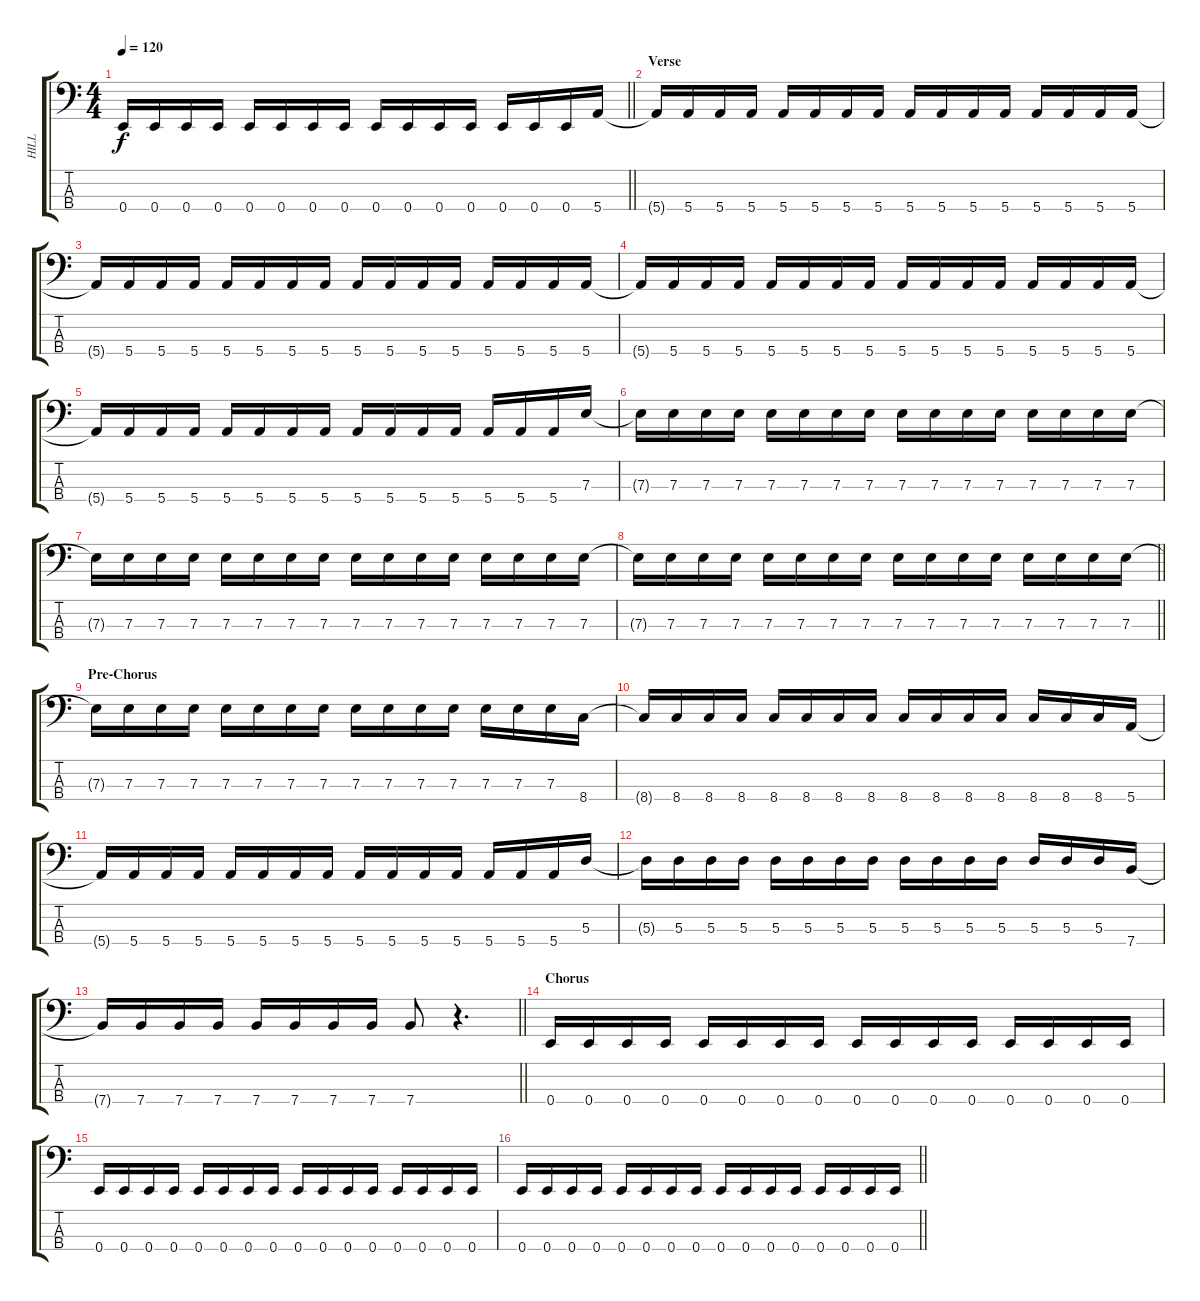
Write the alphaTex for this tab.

\track ("HILL" "HILL") {instrument electricbasspick}
\staff {score tabs}
\tuning (G2 D2 A1 E1) {hide}
\ts (4 4)
\tempo 120
\clef f4
\barLineRight lightlight
\ks c
0.4.16{dy f} 0.4.16 0.4.16 0.4.16 0.4.16 0.4.16 0.4.16 0.4.16 0.4.16 0.4.16 0.4.16 0.4.16 0.4.16 0.4.16 0.4.16 5.4.16 |
\section ("" "Verse")
5.4{t}.16 5.4.16 5.4.16 5.4.16 5.4.16 5.4.16 5.4.16 5.4.16 5.4.16 5.4.16 5.4.16 5.4.16 5.4.16 5.4.16 5.4.16 5.4.16 |
5.4{t}.16 5.4.16 5.4.16 5.4.16 5.4.16 5.4.16 5.4.16 5.4.16 5.4.16 5.4.16 5.4.16 5.4.16 5.4.16 5.4.16 5.4.16 5.4.16 |
5.4{t}.16 5.4.16 5.4.16 5.4.16 5.4.16 5.4.16 5.4.16 5.4.16 5.4.16 5.4.16 5.4.16 5.4.16 5.4.16 5.4.16 5.4.16 5.4.16 |
5.4{t}.16 5.4.16 5.4.16 5.4.16 5.4.16 5.4.16 5.4.16 5.4.16 5.4.16 5.4.16 5.4.16 5.4.16 5.4.16 5.4.16 5.4.16 7.3.16 |
7.3{t}.16 7.3.16 7.3.16 7.3.16 7.3.16 7.3.16 7.3.16 7.3.16 7.3.16 7.3.16 7.3.16 7.3.16 7.3.16 7.3.16 7.3.16 7.3.16 |
7.3{t}.16 7.3.16 7.3.16 7.3.16 7.3.16 7.3.16 7.3.16 7.3.16 7.3.16 7.3.16 7.3.16 7.3.16 7.3.16 7.3.16 7.3.16 7.3.16 |
\barLineRight lightlight
7.3{t}.16 7.3.16 7.3.16 7.3.16 7.3.16 7.3.16 7.3.16 7.3.16 7.3.16 7.3.16 7.3.16 7.3.16 7.3.16 7.3.16 7.3.16 7.3.16 |
\section ("" "Pre-Chorus")
7.3{t}.16 7.3.16 7.3.16 7.3.16 7.3.16 7.3.16 7.3.16 7.3.16 7.3.16 7.3.16 7.3.16 7.3.16 7.3.16 7.3.16 7.3.16 8.4.16 |
8.4{t}.16 8.4.16 8.4.16 8.4.16 8.4.16 8.4.16 8.4.16 8.4.16 8.4.16 8.4.16 8.4.16 8.4.16 8.4.16 8.4.16 8.4.16 5.4.16 |
5.4{t}.16 5.4.16 5.4.16 5.4.16 5.4.16 5.4.16 5.4.16 5.4.16 5.4.16 5.4.16 5.4.16 5.4.16 5.4.16 5.4.16 5.4.16 5.3.16 |
5.3{t}.16 5.3.16 5.3.16 5.3.16 5.3.16 5.3.16 5.3.16 5.3.16 5.3.16 5.3.16 5.3.16 5.3.16 5.3.16 5.3.16 5.3.16 7.4.16 |
\barLineRight lightlight
7.4{t}.16 7.4.16 7.4.16 7.4.16 7.4.16 7.4.16 7.4.16 7.4.16 7.4.8 r.4{d} |
\section ("" "Chorus")
0.4.16 0.4.16 0.4.16 0.4.16 0.4.16 0.4.16 0.4.16 0.4.16 0.4.16 0.4.16 0.4.16 0.4.16 0.4.16 0.4.16 0.4.16 0.4.16 |
0.4.16 0.4.16 0.4.16 0.4.16 0.4.16 0.4.16 0.4.16 0.4.16 0.4.16 0.4.16 0.4.16 0.4.16 0.4.16 0.4.16 0.4.16 0.4.16 |
\barLineRight lightlight
0.4.16 0.4.16 0.4.16 0.4.16 0.4.16 0.4.16 0.4.16 0.4.16 0.4.16 0.4.16 0.4.16 0.4.16 0.4.16 0.4.16 0.4.16 0.4.16
